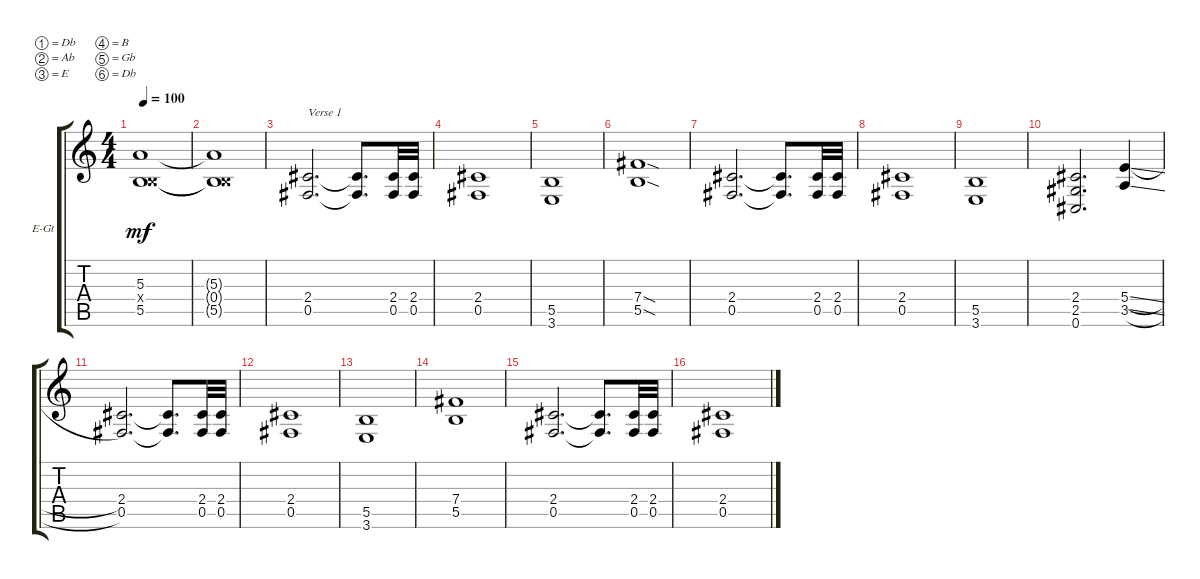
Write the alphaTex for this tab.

\bracketExtendMode groupsimilarinstruments
\firstSystemTrackNameOrientation horizontal
\otherSystemsTrackNameOrientation horizontal
\track ("Rhythm Guitar" "E-Gt") {instrument distortionguitar}
\staff {score tabs}
\tuning (Db4 Ab3 E3 B2 Gb2 Db2)
\ts (4 4)
\tempo 100
\clef g2
\ks c
(5.5 5.3 0.4{x}).1{dy mf} |
(5.5{t} 5.3{t} 0.4{x t}).1 |
(0.5 2.4).2{d txt "Verse 1"} (0.5{t} 2.4{t}).8{d} (0.5 2.4).32 (0.5 2.4).32 |
(0.5 2.4).1 |
(3.6 5.5).1 |
(5.5{sod} 7.4{sod}).1 |
(0.5 2.4).2{d} (0.5{t} 2.4{t}).8{d} (0.5 2.4).32 (0.5 2.4).32 |
(0.5 2.4).1 |
(3.6 5.5).1 |
(2.5 2.4 0.6).2{d} (3.5{sl} 5.4{sl}).4 |
(0.5 2.4).2{d} (0.5{t} 2.4{t}).8{d} (0.5 2.4).32 (0.5 2.4).32 |
(0.5 2.4).1 |
(3.6 5.5).1 |
(5.5 7.4).1 |
(0.5 2.4).2{d} (0.5{t} 2.4{t}).8{d} (0.5 2.4).32 (0.5 2.4).32 |
(0.5 2.4).1
